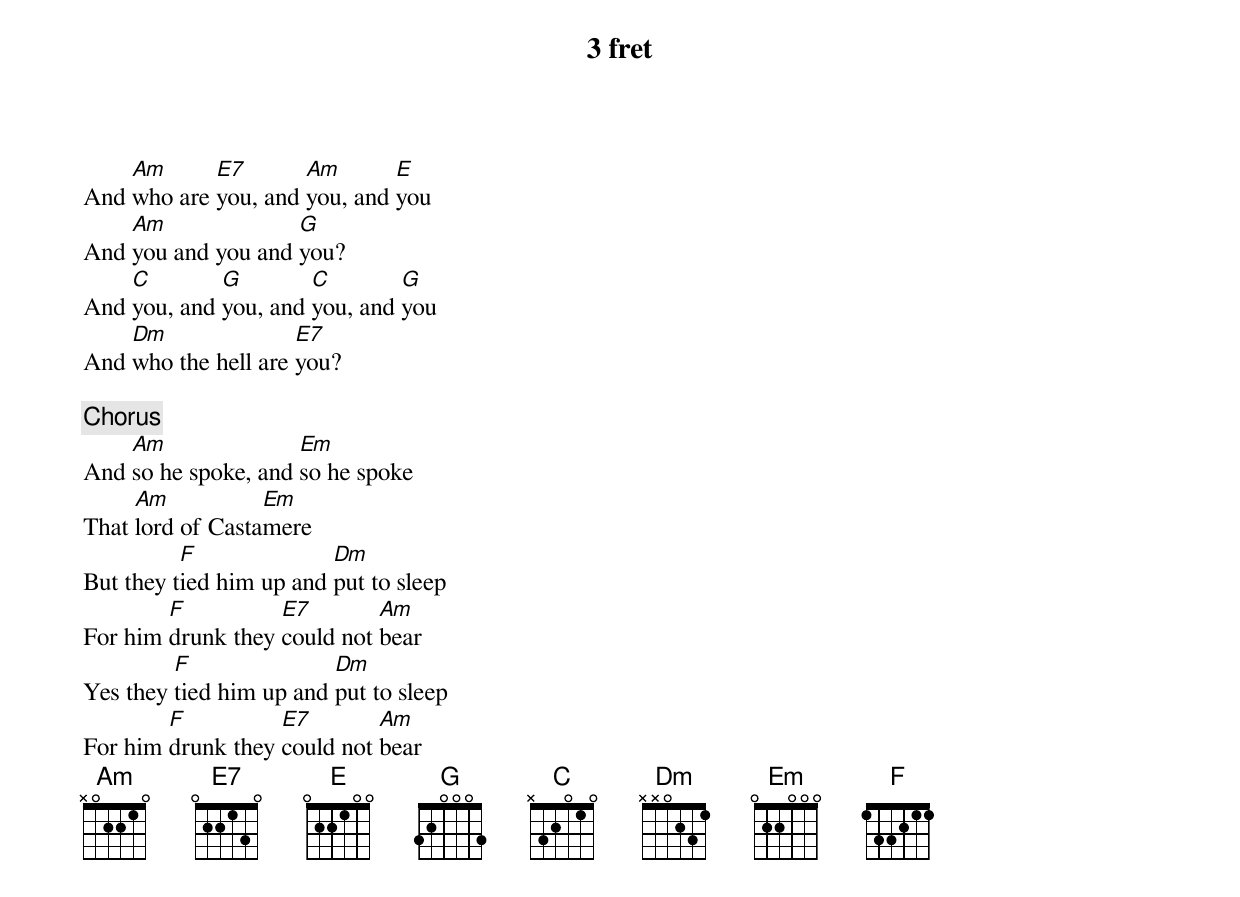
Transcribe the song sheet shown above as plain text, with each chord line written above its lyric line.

3 fret

    Am      E7       Am       E
And who are you, and you, and you
    Am              G
And you and you and you?
    C        G        C        G
And you, and you, and you, and you
    Dm               E7
And who the hell are you?

[Chorus]
    Am               Em
And so he spoke, and so he spoke
     Am           Em
That lord of Castamere
          F              Dm
But they tied him up and put to sleep
        F          E7        Am
For him drunk they could not bear
         F               Dm
Yes they tied him up and put to sleep
        F          E7        Am
For him drunk they could not bear
